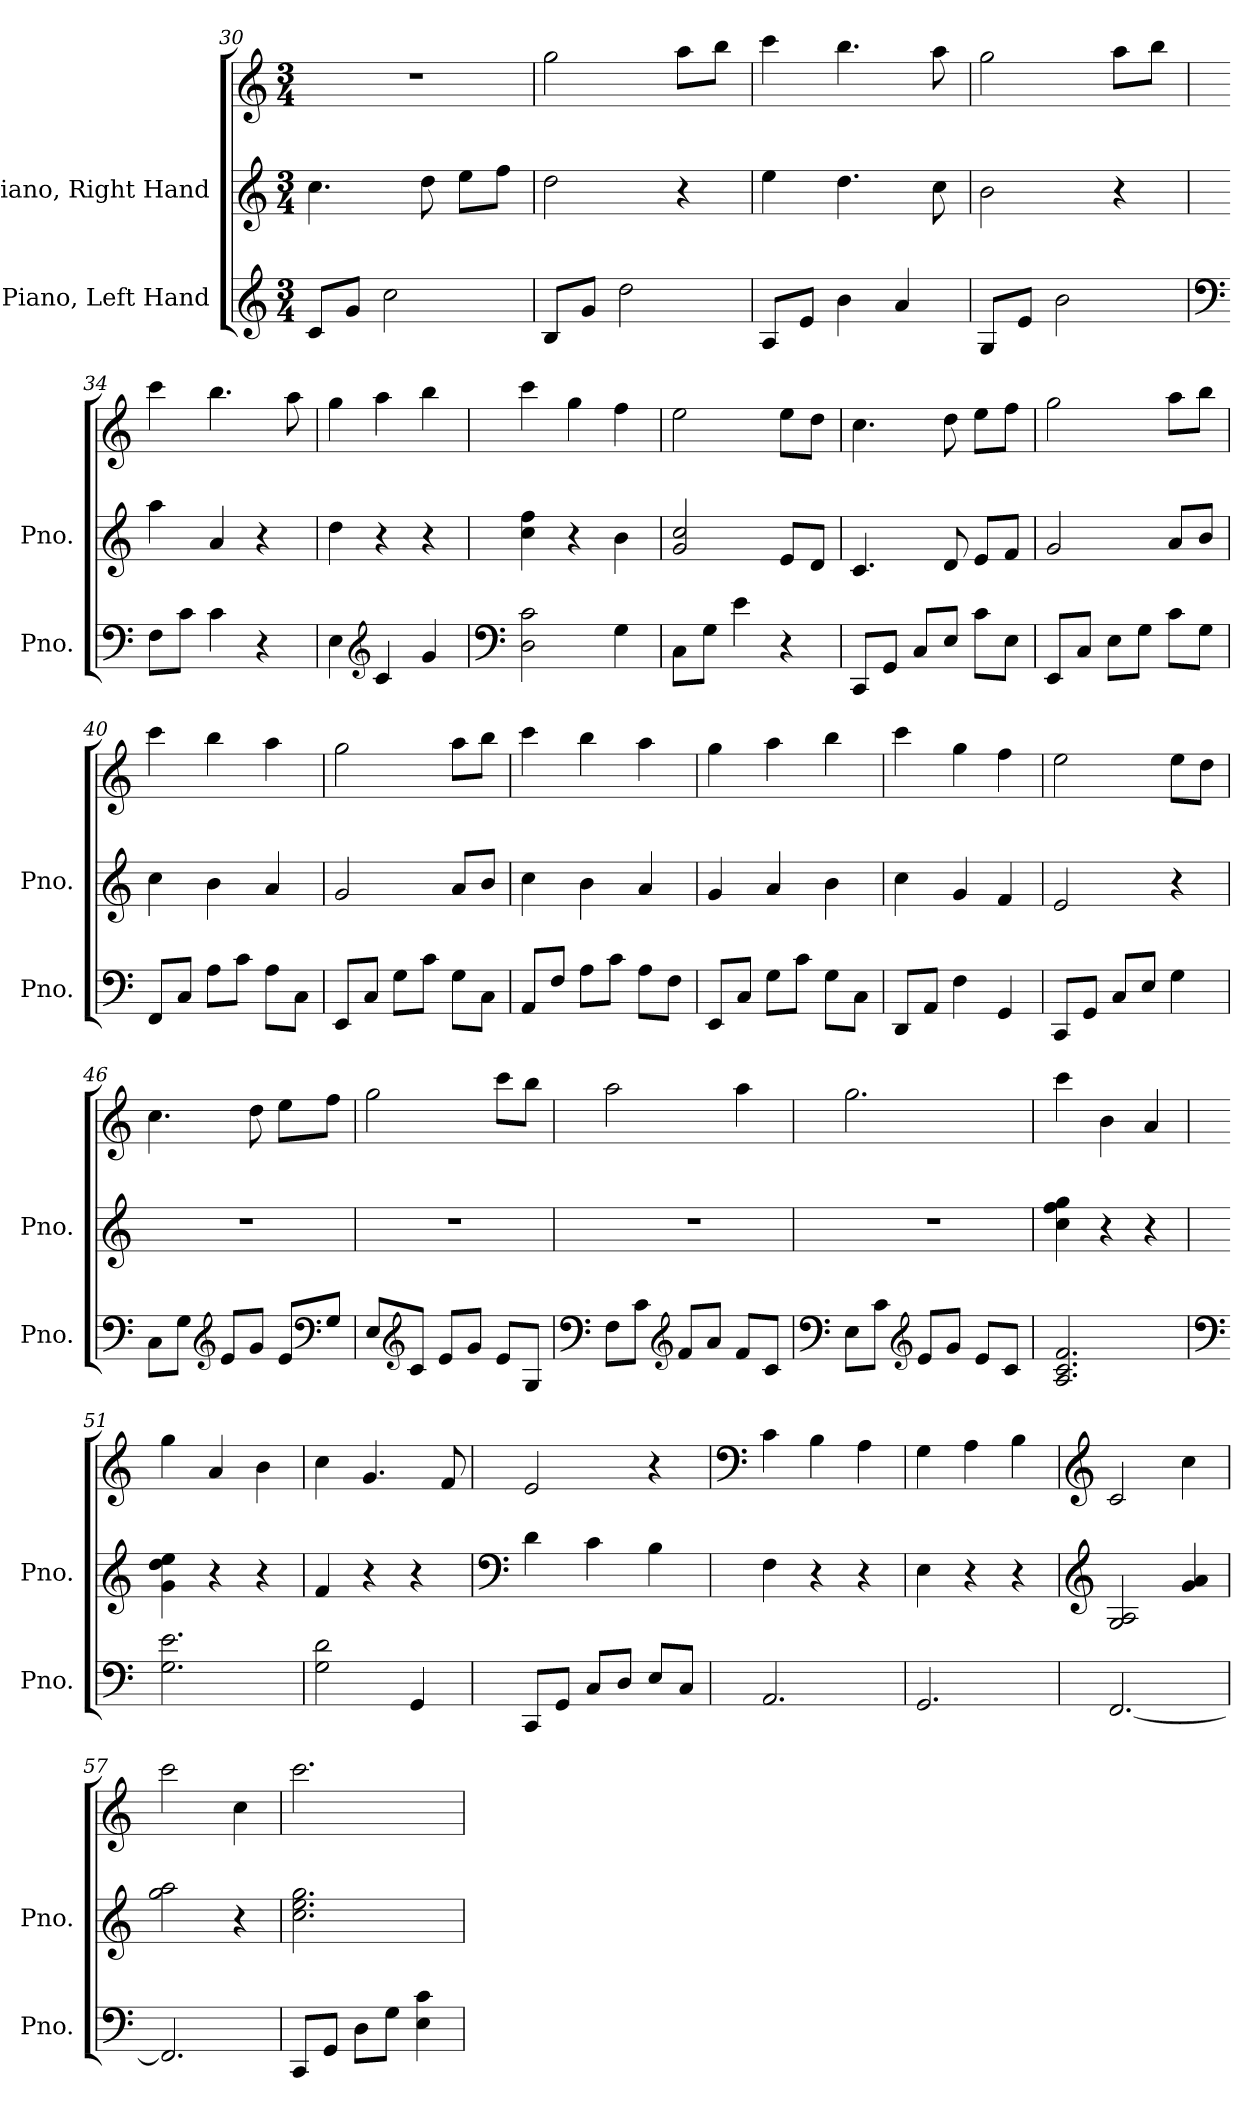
**kern	**kern	**kern
*part2	*part1	*part1
*staff3	*staff2	*staff1
*I"Piano, Left Hand	*I"Piano, Right Hand	*
*I'Pno.	*I'Pno.	*
*clefG2	*clefG2	*clefG2
*k[]	*k[]	*k[]
*M3/4	*M3/4	*M3/4
=30	=30	=30
8c/L	4.cc\	2.r
8g/J	.	.
2cc\	.	.
.	8dd\	.
.	8ee\L	.
.	8ff\J	.
=31	=31	=31
8B/L	2dd\	2gg\
8g/J	.	.
2dd\	.	.
.	4r	8aa\L
.	.	8bb\J
=32	=32	=32
8A/L	4ee\	4ccc\
8e/J	.	.
4b\	4.dd\	4.bb\
4a/	.	.
.	8cc\	8aa\
=33	=33	=33
8G/L	2b\	2gg\
8e/J	.	.
2b\	.	.
.	4r	8aa\L
.	.	8bb\J
=34	=34	=34
*clefF4	*	*
8F\L	4aa\	4ccc\
8c\J	.	.
4c\	4a/	4.bb\
4r	4r	.
.	.	8aa\
!!LO:LB:g=z
=35	=35	=35
4E\	4dd\	4gg\
*clefG2	*	*
4c/	4r	4aa\
4g/	4r	4bb\
=36	=36	=36
*clefF4	*	*
2D\ 2c\	4cc\ 4ff\	4ccc\
.	4r	4gg\
4G\	4b\	4ff\
=37	=37	=37
8C\L	2g/ 2cc/	2ee\
8G\J	.	.
4e\	.	.
4r	8e/L	8ee\L
.	8d/J	8dd\J
=38	=38	=38
8CC/L	4.c/	4.cc\
8GG/J	.	.
8C/L	.	.
8E/J	8d/	8dd\
8c\L	8e/L	8ee\L
8E\J	8f/J	8ff\J
=39	=39	=39
8EE/L	2g/	2gg\
8C/J	.	.
8E\L	.	.
8G\J	.	.
8c\L	8a/L	8aa\L
8G\J	8b/J	8bb\J
=40	=40	=40
8FF/L	4cc\	4ccc\
8C/J	.	.
8A\L	4b\	4bb\
8c\J	.	.
8A\L	4a/	4aa\
8C\J	.	.
!!LO:LB:g=z
=41	=41	=41
8EE/L	2g/	2gg\
8C/J	.	.
8G\L	.	.
8c\J	.	.
8G\L	8a/L	8aa\L
8C\J	8b/J	8bb\J
=42	=42	=42
8AA/L	4cc\	4ccc\
8F/J	.	.
8A\L	4b\	4bb\
8c\J	.	.
8A\L	4a/	4aa\
8F\J	.	.
=43	=43	=43
8EE/L	4g/	4gg\
8C/J	.	.
8G\L	4a/	4aa\
8c\J	.	.
8G\L	4b\	4bb\
8C\J	.	.
=44	=44	=44
8DD/L	4cc\	4ccc\
8AA/J	.	.
4F\	4g/	4gg\
4GG/	4f/	4ff\
=45	=45	=45
8CC/L	2e/	2ee\
8GG/J	.	.
8C/L	.	.
8E/J	.	.
4G\	4r	8ee\L
.	.	8dd\J
=46	=46	=46
8C\L	2.r	4.cc\
8G\J	.	.
*clefG2	*	*
8e/L	.	.
8g/J	.	8dd\
8e/L	.	8ee\L
*clefF4	*	*
8G/J	.	8ff\J
!!LO:LB:g=z
=47	=47	=47
8E/L	2.r	2gg\
*clefG2	*	*
8c/J	.	.
8e/L	.	.
8g/J	.	.
8e/L	.	8ccc\L
8G/J	.	8bb\J
=48	=48	=48
*clefF4	*	*
8F\L	2.r	2aa\
8c\J	.	.
*clefG2	*	*
8f/L	.	.
8a/J	.	.
8f/L	.	4aa\
8c/J	.	.
=49	=49	=49
*clefF4	*	*
8E\L	2.r	2.gg\
8c\J	.	.
*clefG2	*	*
8e/L	.	.
8g/J	.	.
8e/L	.	.
8c/J	.	.
=50	=50	=50
2.A/ 2.c/ 2.f/	4cc\ 4ff\ 4gg\	4ccc\
.	4r	4b\
.	4r	4a/
=51	=51	=51
*clefF4	*	*
2.G\ 2.e\	4g\ 4dd\ 4ee\	4gg\
.	4r	4a/
.	4r	4b\
=52	=52	=52
2G\ 2d\	4f/	4cc\
.	4r	4.g/
4GG/	4r	.
.	.	8f/
!!LO:PB:g=z
=53	=53	=53
*	*clefF4	*
8CC/L	4d\	2e/
8GG/J	.	.
8C/L	4c\	.
8D/J	.	.
8E/L	4B\	4r
8C/J	.	.
=54	=54	=54
*	*	*clefF4
2.AA/	4F\	4c\
.	4r	4B\
.	4r	4A\
=55	=55	=55
2.GG/	4E\	4G\
.	4r	4A\
.	4r	4B\
=56	=56	=56
*	*clefG2	*clefG2
[2.FF/	2G/ 2A/	2c/
.	4g/ 4a/	4cc\
=57	=57	=57
2.FF/]	2gg\ 2aa\	2ccc\
.	4r	4cc\
=58	=58	=58
8CC/L	2.cc\ 2.ee\ 2.gg\	2.ccc\
8GG/J	.	.
8D\L	.	.
8G\J	.	.
4E\ 4c\	.	.
=	=	=
*-	*-	*-
